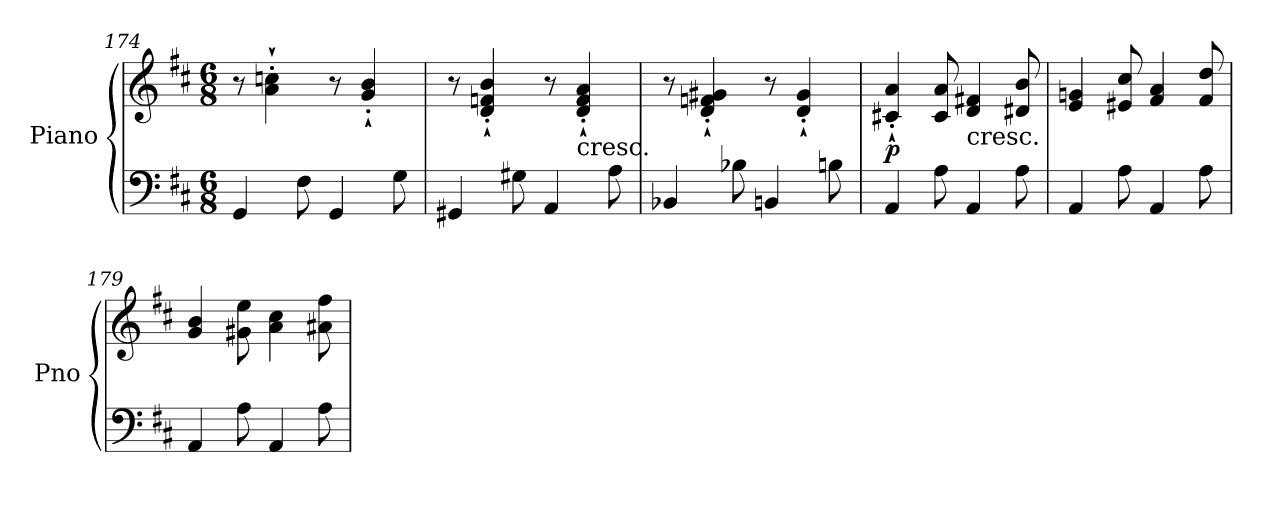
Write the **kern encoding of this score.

**kern	**kern	**dynam
*part1	*part1	*part1
*staff2	*staff1	*staff1/2
*I"Piano	*	*
*I'Pno	*	*
*clefF4	*clefG2	*
*k[f#c#]	*k[f#c#]	*
*D:	*D:	*
*M6/8	*M6/8	*
=174	=174	=174
4GG/	8r	.
.	4a\'` 4ccn\'`	.
8F#\	.	.
4GG/	8r	.
.	4g/'` 4b/'`	.
8G\	.	.
=175	=175	=175
4GG#X/	8r	.
.	4d/'` 4fn/'` 4b/'`	.
8G#X\	.	.
4AA/	8r	.
!	!LO:TX:b:t=cresc.	!
.	4d/'` 4f/'` 4a/'`	.
8A\	.	.
=176	=176	=176
4BB-X/	8r	.
.	4d/'` 4fn/'` 4g#X/'`	.
8B-X\	.	.
4BBn/	8r	.
.	4d/'` 4g#/'`	.
8Bn\	.	.
!!LO:LB:g=z
=177	=177	=177
!	!	!LO:DY:b
4AA/	4c#X/'` 4a/'`	p
8A\	8c#/ 8a/	.
!	!LO:TX:b:t=cresc.	!
4AA/	4d/ 4f#X/	.
8A\	8d#X/ 8b/	.
=178	=178	=178
4AA/	4e/ 4gn/	.
8A\	8e#X/ 8cc#/	.
4AA/	4f#/ 4a/	.
8A\	8f#/ 8dd/	.
=179	=179	=179
4AA/	4g/ 4b/	.
8A\	8g#X\ 8ee\	.
4AA/	4a\ 4cc#\	.
8A\	8a#X\ 8ff#\	.
=	=	=
*-	*-	*-
